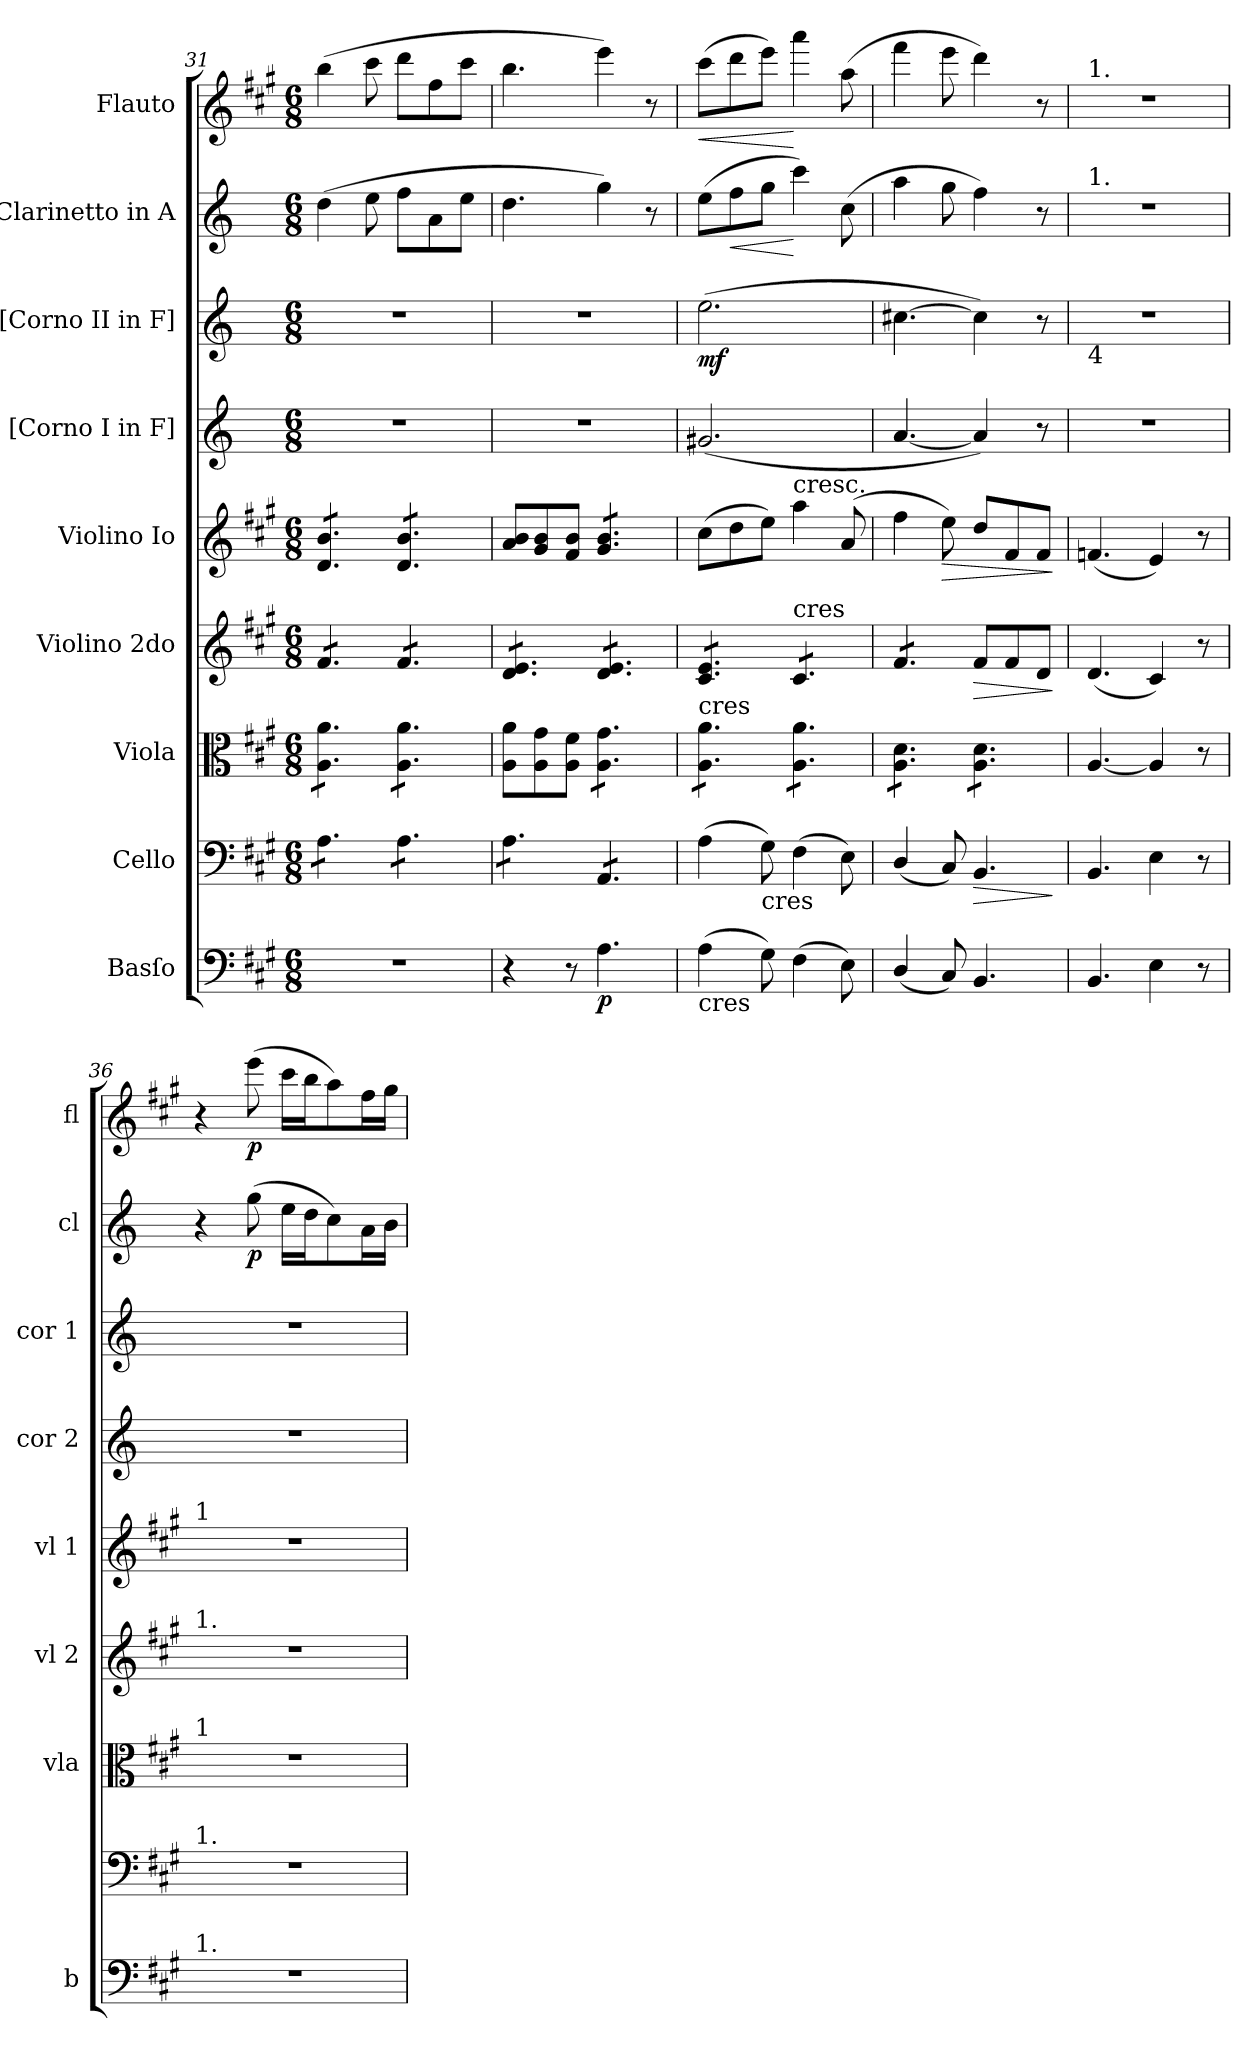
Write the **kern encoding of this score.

**kern	**dynam	**kern	**dynam	**kern	**kern	**dynam	**kern	**dynam	**kern	**kern	**dynam	**kern	**dynam	**kern	**dynam
*part9	*part9	*part8	*part8	*part7	*part6	*part6	*part5	*part5	*part4	*part3	*part3	*part2	*part2	*part1	*part1
*staff9	*staff9	*staff8	*staff8	*staff7	*staff6	*staff6	*staff5	*staff5	*staff4	*staff3	*staff3	*staff2	*staff2	*staff1	*staff1
*I"Basſo	*	*I"Cello	*	*I"Viola	*I"Violino 2do	*	*I"Violino Io	*	*I"[Corno I in F]	*I"[Corno II in F]	*	*I"Clarinetto in A	*	*I"Flauto	*
*I'b	*	*	*	*I'vla	*I'vl 2	*	*I'vl 1	*	*I'cor 2	*I'cor 1	*	*I'cl	*	*I'fl	*
*clefF4	*	*clefF4	*	*clefC3	*clefG2	*	*clefG2	*	*clefG2	*clefG2	*	*clefG2	*	*clefG2	*
*	*	*	*	*	*	*	*	*	*ITrd4c7	*ITrd4c7	*	*ITrd2c3	*	*	*
*k[f#c#g#]	*	*k[f#c#g#]	*	*k[f#c#g#]	*k[f#c#g#]	*	*k[f#c#g#]	*	*	*	*	*k[f#c#g#]	*	*k[f#c#g#]	*
*M6/8	*	*M6/8	*	*M6/8	*M6/8	*	*M6/8	*	*M6/8	*M6/8	*	*M6/8	*	*M6/8	*
=31	=31	=31	=31	=31	=31	=31	=31	=31	=31	=31	=31	=31	=31	=31	=31
*	*	*tremolo	*	*	*	*	*	*	*	*	*	*	*	*	*
*	*	*	*	*tremolo	*	*	*	*	*	*	*	*	*	*	*
*	*	*	*	*	*tremolo	*	*	*	*	*	*	*	*	*	*
*	*	*	*	*	*	*	*tremolo	*	*	*	*	*	*	*	*
2.r	.	8A\L	.	8A\ 8a\L	8f#/L	.	8d/ 8b/L	.	2.r	2.r	.	(4b\	.	(4bb\	.
.	.	8A\	.	8A\ 8a\	8f#/	.	8d/ 8b/	.	.	.	.	.	.	.	.
.	.	8A\J	.	8A\ 8a\J	8f#/J	.	8d/ 8b/J	.	.	.	.	8cc#\	.	8ccc#\	.
.	.	8A\L	.	8A\ 8a\L	8f#/L	.	8d/ 8b/L	.	.	.	.	8dd\L	.	8ddd\L	.
.	.	8A\	.	8A\ 8a\	8f#/	.	8d/ 8b/	.	.	.	.	8f#\	.	8ff#\	.
.	.	8A\J	.	8A\ 8a\J	8f#/J	.	8d/ 8b/J	.	.	.	.	8cc#\J	.	8ccc#\J	.
*	*	*	*	*	*	*	*Xtremolo	*	*	*	*	*	*	*	*
*	*	*	*	*Xtremolo	*	*	*	*	*	*	*	*	*	*	*
=32	=32	=32	=32	=32	=32	=32	=32	=32	=32	=32	=32	=32	=32	=32	=32
4r	.	8A\L	.	8A\ 8a\L	8d/ 8e/L	.	8a/ 8b/L	.	2.r	2.r	.	4.b\	.	4.bb\	.
.	.	8A\	.	8A\ 8g#\	8d/ 8e/	.	8g#/ 8b/	.	.	.	.	.	.	.	.
8r	.	8A\J	.	8A\ 8f#\J	8d/ 8e/J	.	8f#/ 8b/J	.	.	.	.	.	.	.	.
*	*	*	*	*tremolo	*	*	*	*	*	*	*	*	*	*	*
*	*	*	*	*	*	*	*tremolo	*	*	*	*	*	*	*	*
4.A\	p	8AA/L	.	8A\ 8g#\L	8d/ 8e/L	.	8g#/ 8b/L	.	.	.	.	4ee\)	.	4eee\)	.
.	.	8AA/	.	8A\ 8g#\	8d/ 8e/	.	8g#/ 8b/	.	.	.	.	.	.	.	.
.	.	8AA/J	.	8A\ 8g#\J	8d/ 8e/J	.	8g#/ 8b/J	.	.	.	.	8r	.	8r	.
*	*	*	*	*	*	*	*Xtremolo	*	*	*	*	*	*	*	*
*	*	*Xtremolo	*	*	*	*	*	*	*	*	*	*	*	*	*
=33	=33	=33	=33	=33	=33	=33	=33	=33	=33	=33	=33	=33	=33	=33	=33
!	!	!	!	!LO:TX:t=cres	!	!	!	!	!	!	!	!	!	!	!
!LO:TX:b:t=cres	!	!	!	!	!	!	!	!	!	!	!	!	!	!	!
!	!	!	!	!	!	!	!	!	!	!	!	!	!	!	!LO:HP:b
(4A\	.	(4A\	.	8A\ 8a\L	8c#/ 8e/L	.	(8cc#\L	.	(2.c#X/	(2.a\	mf	(8cc#\L	.	(8ccc#\L	<
!	!	!	!	!	!	!	!	!	!	!	!	!	!LO:HP:b	!	!
.	.	.	.	8A\ 8a\	8c#/ 8e/	.	8dd\	.	.	.	.	8dd\	<	8ddd\	.
!	!	!LO:TX:b:t=cres	!	!	!	!	!	!	!	!	!	!	!	!	!
8G#\)	.	8G#\)	.	8A\ 8a\J	8c#/ 8e/J	.	8ee\J)	.	.	.	.	8ee\J	.	8eee\J)	.
!	!	!	!	!	!	!	!LO:TX:t=cresc.	!	!	!	!	!	!	!	!
!	!	!	!	!	!LO:TX:a:t=cres	!	!	!	!	!	!	!	!	!	!
(4F#\	.	(4F#\	.	8A\ 8a\L	8c#/L	.	4aa\	.	.	.	.	4aa\)	[	4aaa\	[
.	.	.	.	8A\ 8a\	8c#/	.	.	.	.	.	.	.	.	.	.
8E\)	.	8E\)	.	8A\ 8a\J	8c#/J	.	(8a/	.	.	.	.	(8a\	.	(8aa\	.
=34	=34	=34	=34	=34	=34	=34	=34	=34	=34	=34	=34	=34	=34	=34	=34
(4D/	.	(4D/	.	8A\ 8d\L	8f#/L	.	4ff#\	.	[4.d/	[4.f#X\	.	4ff#\	.	4fff#\	.
.	.	.	.	8A\ 8d\	8f#/	.	.	.	.	.	.	.	.	.	.
!	!	!	!	!	!	!	!	!LO:HP:b	!	!	!	!	!	!	!
8C#/)	.	8C#/)	.	8A\ 8d\J	8f#/J	.	8ee\)	>	.	.	.	8ee\	.	8eee\	.
*	*	*	*	*	*Xtremolo	*	*	*	*	*	*	*	*	*	*
!	!	!	!LO:HP:b	!	!	!LO:HP:b	!	!	!	!	!	!	!	!	!
4.BB/	.	4.BB/	>	8A\ 8d\L	8f#/L	>	8dd/L	.	4d/])	4f#\])	.	4dd\)	.	4ddd\)	.
.	.	.	.	8A\ 8d\	8f#/	.	8f#/	.	.	.	.	.	.	.	.
.	.	.	.	8A\ 8d\J	8d/J	.	8f#/J	.	8r	8r	.	8r	.	8r	.
*	*	*	*	*Xtremolo	*	*	*	*	*	*	*	*	*	*	*
.	.	.	]	.	.	]	.	]	.	.	.	.	.	.	.
=35	=35	=35	=35	=35	=35	=35	=35	=35	=35	=35	=35	=35	=35	=35	=35
!	!	!	!	!	!	!	!	!	!	!	!	!	!	!LO:TX:a:t=1.	!
!	!	!	!	!	!	!	!	!	!	!	!	!LO:TX:a:t=1.	!	!	!
!	!	!	!	!	!	!	!	!	!	!LO:TX:b:t=4	!	!	!	!	!
4.BB/	.	4.BB/	.	[4.A/	(4.d/	.	(4.fn/	.	2.r	2.r	.	2.r	.	2.r	.
4E\	.	4E\	.	4A/]	4c#/)	.	4e/)	.	.	.	.	.	.	.	.
8r	.	8r	.	8r	8r	.	8r	.	.	.	.	.	.	.	.
=36	=36	=36	=36	=36	=36	=36	=36	=36	=36	=36	=36	=36	=36	=36	=36
!	!	!	!	!	!	!	!LO:TX:a:t=1	!	!	!	!	!	!	!	!
!	!	!	!	!	!LO:TX:a:t=1.	!	!	!	!	!	!	!	!	!	!
!	!	!	!	!LO:TX:a:t=1	!	!	!	!	!	!	!	!	!	!	!
!	!	!LO:TX:a:t=1.	!	!	!	!	!	!	!	!	!	!	!	!	!
!LO:TX:a:t=1.	!	!	!	!	!	!	!	!	!	!	!	!	!	!	!
2.r	.	2.r	.	2.r	2.r	.	2.r	.	2.r	2.r	.	4r	.	4r	.
.	.	.	.	.	.	.	.	.	.	.	.	(8ee\	p	(8eee\	p
.	.	.	.	.	.	.	.	.	.	.	.	16cc#\LL	.	16ccc#\LL	.
.	.	.	.	.	.	.	.	.	.	.	.	16b\J	.	16bb\J	.
.	.	.	.	.	.	.	.	.	.	.	.	8a\)	.	8aa\)	.
.	.	.	.	.	.	.	.	.	.	.	.	16f#\L	.	16ff#\L	.
.	.	.	.	.	.	.	.	.	.	.	.	16g#\JJ	.	16gg#\JJ	.
=	=	=	=	=	=	=	=	=	=	=	=	=	=	=	=
*-	*-	*-	*-	*-	*-	*-	*-	*-	*-	*-	*-	*-	*-	*-	*-
